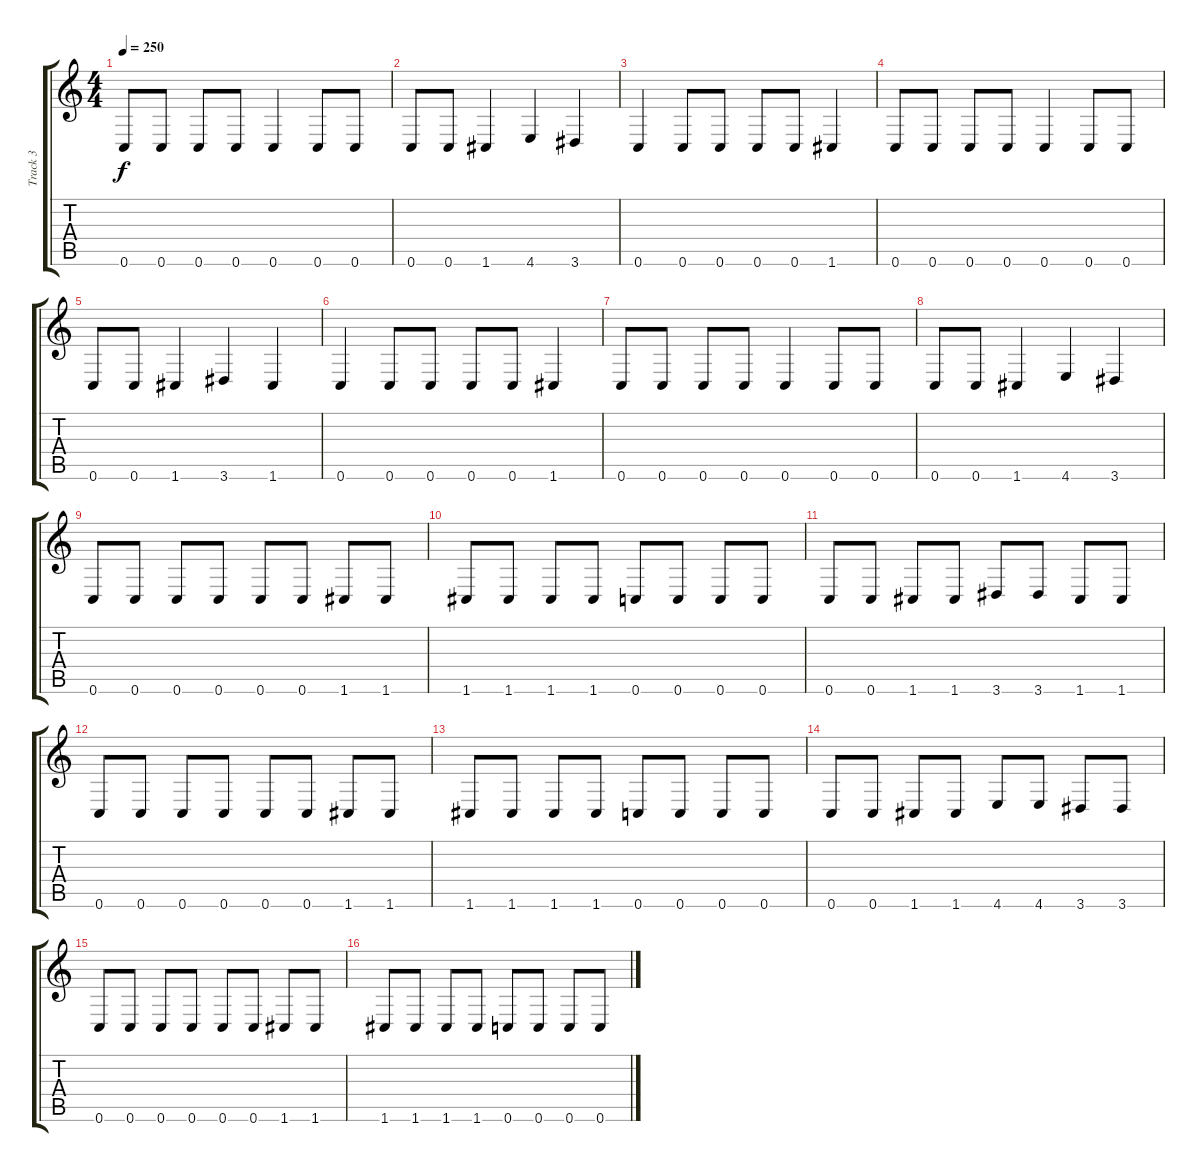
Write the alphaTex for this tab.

\track ("Track 3" "Track 3") {instrument slapbass2}
\staff {score tabs}
\tuning (C4 G3 Eb3 Bb2 F2 C2) {hide}
\ts (4 4)
\tempo 250
\clef g2
\ks c
0.6.8{dy f} 0.6.8 0.6.8 0.6.8 0.6.4 0.6.8 0.6.8 |
0.6.8 0.6.8 1.6.4 4.6.4 3.6.4 |
0.6.4 0.6.8 0.6.8 0.6.8 0.6.8 1.6.4 |
0.6.8 0.6.8 0.6.8 0.6.8 0.6.4 0.6.8 0.6.8 |
0.6.8 0.6.8 1.6.4 3.6.4 1.6.4 |
0.6.4 0.6.8 0.6.8 0.6.8 0.6.8 1.6.4 |
0.6.8 0.6.8 0.6.8 0.6.8 0.6.4 0.6.8 0.6.8 |
0.6.8 0.6.8 1.6.4 4.6.4 3.6.4 |
0.6.8 0.6.8 0.6.8 0.6.8 0.6.8 0.6.8 1.6.8 1.6.8 |
1.6.8 1.6.8 1.6.8 1.6.8 0.6.8 0.6.8 0.6.8 0.6.8 |
0.6.8 0.6.8 1.6.8 1.6.8 3.6.8 3.6.8 1.6.8 1.6.8 |
0.6.8 0.6.8 0.6.8 0.6.8 0.6.8 0.6.8 1.6.8 1.6.8 |
1.6.8 1.6.8 1.6.8 1.6.8 0.6.8 0.6.8 0.6.8 0.6.8 |
0.6.8 0.6.8 1.6.8 1.6.8 4.6.8 4.6.8 3.6.8 3.6.8 |
0.6.8 0.6.8 0.6.8 0.6.8 0.6.8 0.6.8 1.6.8 1.6.8 |
1.6.8 1.6.8 1.6.8 1.6.8 0.6.8 0.6.8 0.6.8 0.6.8
